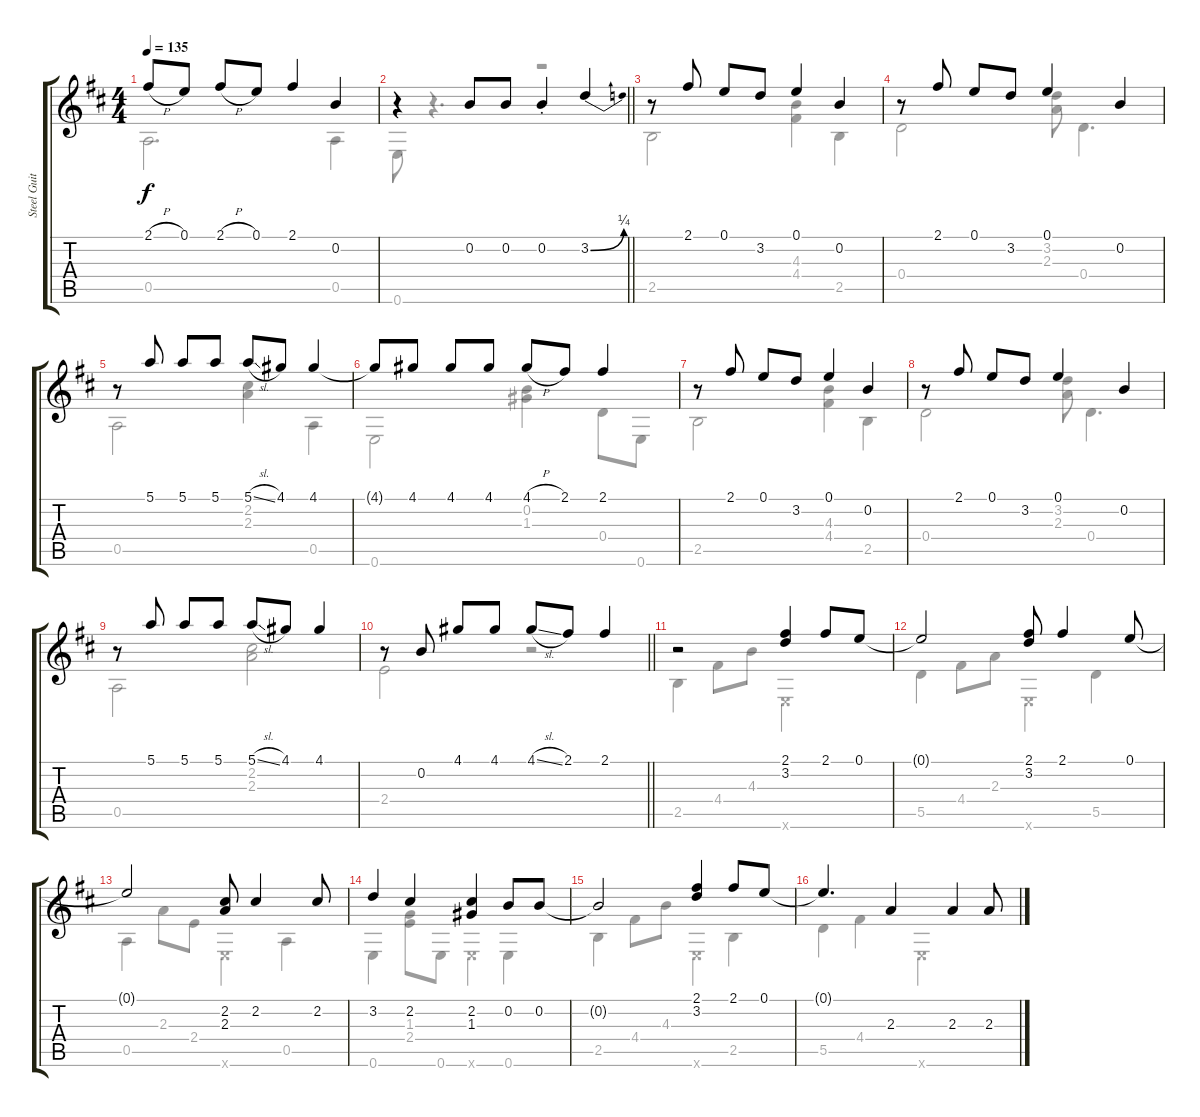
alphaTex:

\track ("Steel Guitar" "Steel Guit") {instrument acousticguitarsteel}
\staff {score tabs}
\tuning (E4 B3 G3 D3 A2 E2) {hide}
\voice
\ts (4 4)
\tempo 135
\clef g2
\ks d
2.1{h}.8{dy f} 0.1.8 2.1{h}.8 0.1.8 2.1.4 0.2.4 |
\barLineRight lightlight
r.4 0.2.8 0.2.8 0.2{st}.4 3.2{be (bend 0 0 60 1)}.4 |
r.8 2.1.8 0.1.8 3.2.8 0.1.4 0.2.4 |
r.8 2.1.8 0.1.8 3.2.8 0.1.4 0.2.4 |
r.8 5.1.8 5.1.8 5.1.8 5.1{sl}.8 4.1.8 4.1.4 |
4.1{t}.8 4.1.8 4.1.8 4.1.8 4.1{h}.8 2.1.8 2.1.4 |
r.8 2.1.8 0.1.8 3.2.8 0.1.4 0.2.4 |
r.8 2.1.8 0.1.8 3.2.8 0.1.4 0.2.4 |
r.8 5.1.8 5.1.8 5.1.8 5.1{sl}.8 4.1.8 4.1.4 |
\barLineRight lightlight
r.8 0.2.8 4.1.8 4.1.8 4.1{sl}.8 2.1.8 2.1.4 |
r.2 (2.1 3.2).4 2.1.8 0.1.8 |
0.1{t}.2 (2.1 3.2).8 2.1.4 0.1.8 |
0.1{t}.2 (2.2 2.3).8 2.2.4 2.2.8 |
3.2.4 2.2.4 (2.2 1.3).4 0.2.8 0.2.8 |
0.2{t}.2 (2.1 3.2).4 2.1.8 0.1.8 |
0.1{t}.4{d} 2.3.4 2.3.4 2.3.8
\voice
\clef g2
\ottava regular
\simile none
\ks d
0.5.2{d dy f} 0.5.4 |
\barLineRight lightlight
0.6.8 r.4{d} r.2 |
2.5.2 (4.3 4.4).4 2.5.4 |
0.4.2 (3.2 2.3).8 0.4.4{d} |
0.5.2 (2.2 2.3).4 0.5.4 |
0.6.2 (0.2 1.3).4 0.4.8 0.6.8 |
2.5.2 (4.3 4.4).4 2.5.4 |
0.4.2 (3.2 2.3).8 0.4.4{d} |
0.5.2 (2.2 2.3).2 |
\barLineRight lightlight
2.4.2 r.2 |
2.5.4 4.4.8 4.3.8 0.6{x}.2 |
5.5.4 4.4.8 2.3.8 0.6{x}.4 5.5.4 |
0.5.4 2.3.8 2.4.8 0.6{x}.4 0.5.4 |
0.6.4 (1.3 2.4).8 0.6.8 0.6{x}.4 0.6.4 |
2.5.4 4.4.8 4.3.8 0.6{x}.4 2.5.4 |
5.5.4 4.4.4 0.6{x}.2
